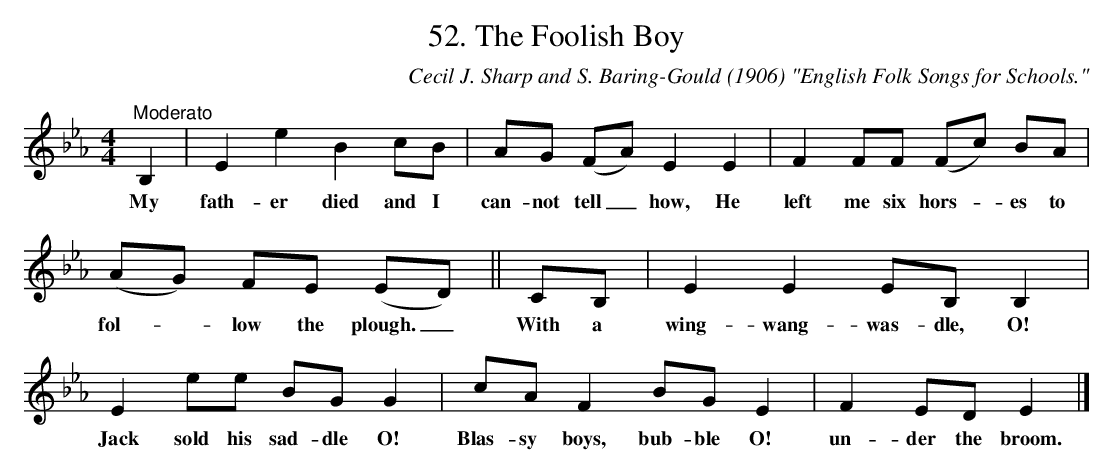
X:1
T:52. The Foolish Boy
C:Cecil J. Sharp and S. Baring-Gould (1906) "English Folk Songs for Schools."
L:1/8
M:4/4
K:Eb
"^Moderato" B,2 | E2 e2 B2 cB | AG (FA) E2 E2 | F2 FF (Fc) BA |$ (AG) FE (ED) || CB, |
w: My|fath- er died and I|can- not tell _ how, He|left me six hors- * es to|fol- * low the plough. _|With a|
E2 E2 EB, B,2 |$ E2 ee BG G2 | cA F2 BG E2 | F2 ED E2 |]
w: wing- wang- was- dle, O!|Jack sold his sad- dle O!|Blas- sy boys, bub- ble O!|un- der the  broom.|
